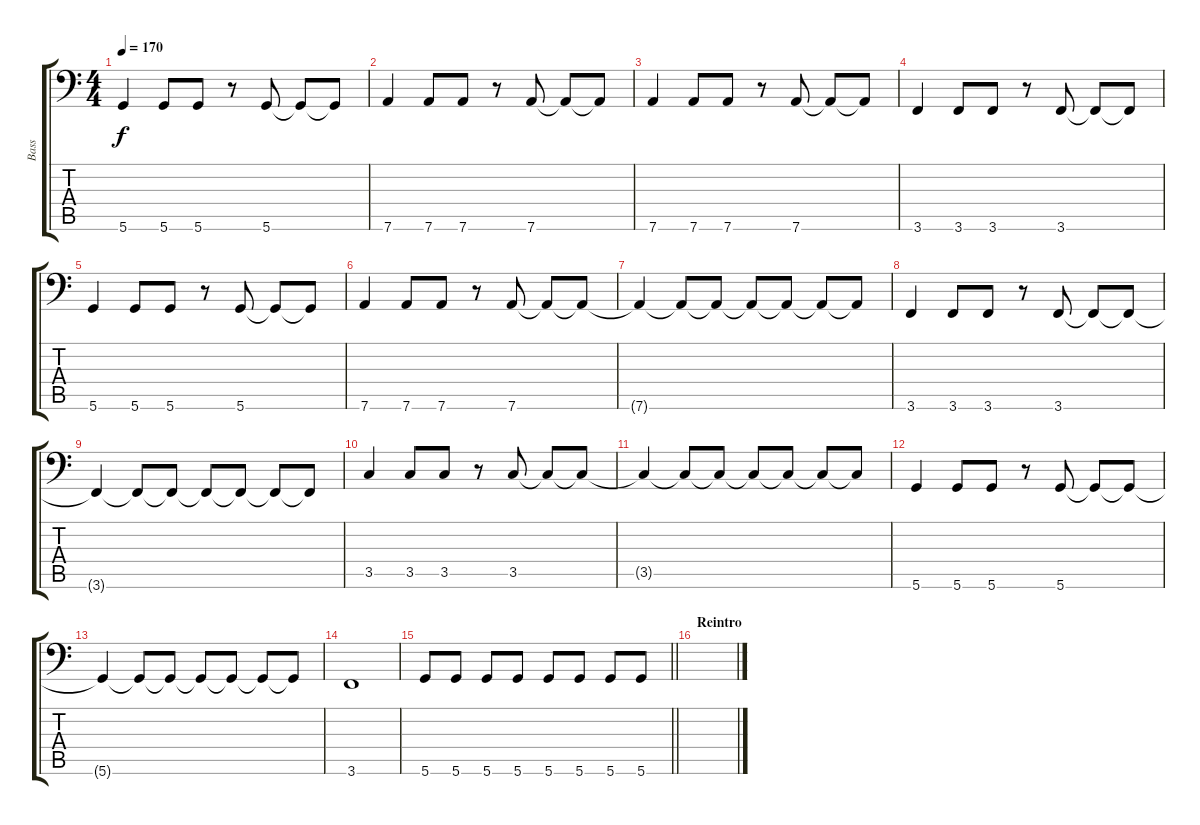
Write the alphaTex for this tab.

\track ("Bass" "Bass") {instrument electricbasspick}
\staff {score tabs}
\tuning (E3 B2 G2 D2 A1 D1) {hide}
\ts (4 4)
\tempo 170
\clef f4
\ks c
5.6.4{dy f} 5.6.8 5.6.8 r.8 5.6.8 5.6{t}.8 5.6{t}.8 |
7.6.4 7.6.8 7.6.8 r.8 7.6.8 7.6{t}.8 7.6{t}.8 |
7.6.4 7.6.8 7.6.8 r.8 7.6.8 7.6{t}.8 7.6{t}.8 |
3.6.4 3.6.8 3.6.8 r.8 3.6.8 3.6{t}.8 3.6{t}.8 |
5.6.4 5.6.8 5.6.8 r.8 5.6.8 5.6{t}.8 5.6{t}.8 |
7.6.4 7.6.8 7.6.8 r.8 7.6.8 7.6{t}.8 7.6{t}.8 |
7.6{t}.4 7.6{t}.8 7.6{t}.8 7.6{t}.8 7.6{t}.8 7.6{t}.8 7.6{t}.8 |
3.6.4 3.6.8 3.6.8 r.8 3.6.8 3.6{t}.8 3.6{t}.8 |
3.6{t}.4 3.6{t}.8 3.6{t}.8 3.6{t}.8 3.6{t}.8 3.6{t}.8 3.6{t}.8 |
3.5.4 3.5.8 3.5.8 r.8 3.5.8 3.5{t}.8 3.5{t}.8 |
3.5{t}.4 3.5{t}.8 3.5{t}.8 3.5{t}.8 3.5{t}.8 3.5{t}.8 3.5{t}.8 |
5.6.4 5.6.8 5.6.8 r.8 5.6.8 5.6{t}.8 5.6{t}.8 |
5.6{t}.4 5.6{t}.8 5.6{t}.8 5.6{t}.8 5.6{t}.8 5.6{t}.8 5.6{t}.8 |
3.6.1 |
\barLineRight lightlight
5.6.8 5.6.8 5.6.8 5.6.8 5.6.8 5.6.8 5.6.8 5.6.8 |
\section ("" "Reintro")
